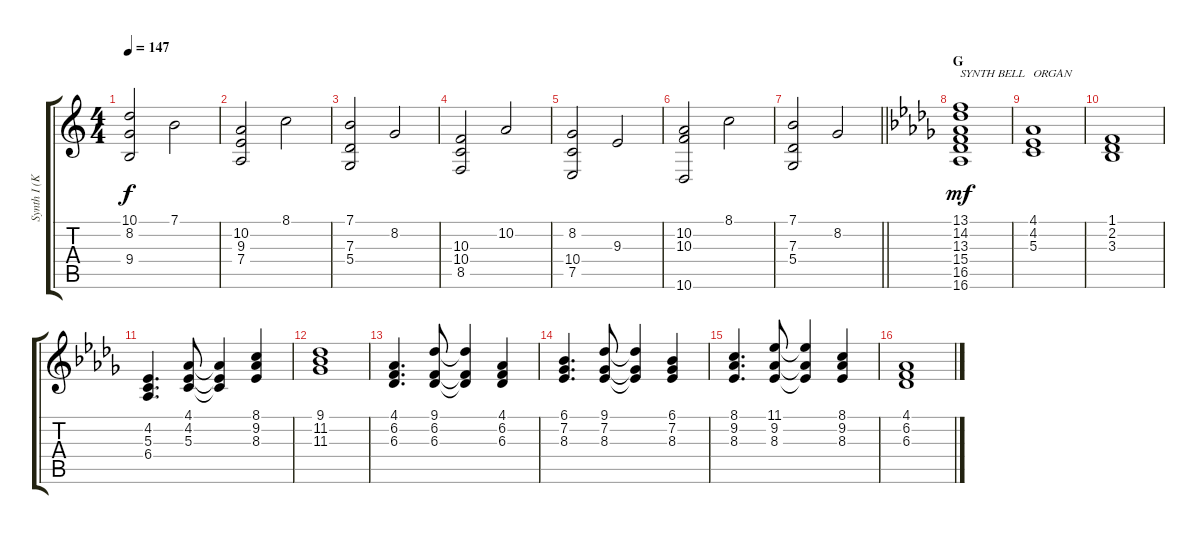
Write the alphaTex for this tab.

\track ("Synth I (Kotobuki Tsumugi)" "Synth I (K") {instrument drawbarorgan}
\staff {score tabs}
\tuning (E4 B3 G3 D3 A2 E2) {hide}
\ts (4 4)
\tempo 147
\clef g2
\ks c
(10.1 8.2 9.4).2{dy f} 7.1.2 |
(10.2 9.3 7.4).2 8.1.2 |
(7.1 7.3 5.4).2 8.2.2 |
(10.3 10.4 8.5).2 10.2.2 |
(8.2 10.4 7.5).2 9.3.2 |
(10.2 10.3 10.6).2 8.1.2 |
\barLineRight lightlight
(7.1 7.3 5.4).2 8.2.2 |
\section ("" "G")
\ks db
(13.1 14.2 13.3 15.4 16.5 16.6).1{txt "SYNTH BELL" dy mf} |
(4.1 4.2 5.3).1{txt "ORGAN"} |
(1.1 2.2 3.3).1 |
(4.2 5.3 6.4).4{d} (4.1 4.2 5.3).8 (4.1{t} 4.2{t} 5.3{t}).4 (8.1 9.2 8.3).4 |
(9.1 11.2 11.3).1 |
(4.1 6.2 6.3).4{d} (9.1 6.2 6.3).8 (9.1{t} 6.2{t} 6.3{t}).4 (4.1 6.2 6.3).4 |
(6.1 7.2 8.3).4{d} (9.1 7.2 8.3).8 (9.1{t} 7.2{t} 8.3{t}).4 (6.1 7.2 8.3).4 |
(8.1 9.2 8.3).4{d} (11.1 9.2 8.3).8 (11.1{t} 9.2{t} 8.3{t}).4 (8.1 9.2 8.3).4 |
(4.1 6.2 6.3).1
